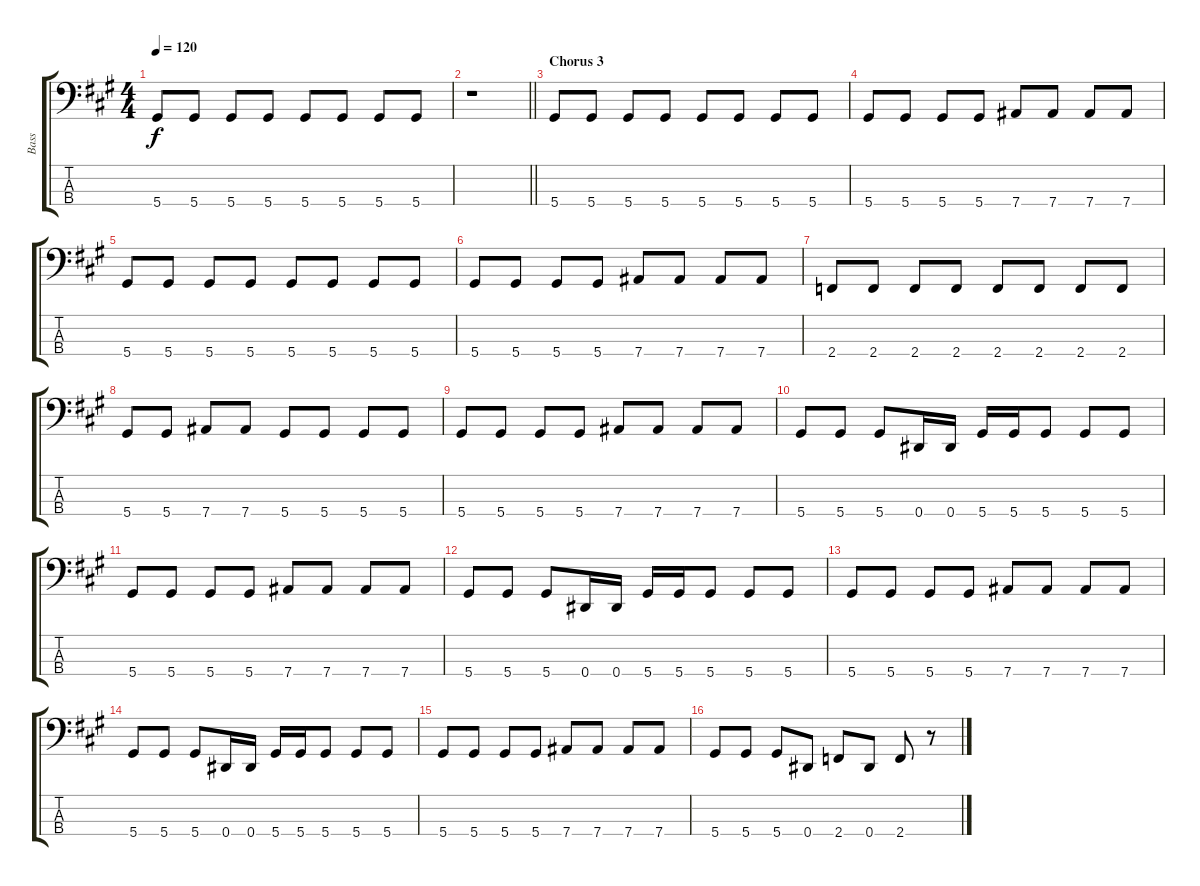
\track ("Bass" "Bass") {instrument electricbassfinger}
\staff {score tabs}
\tuning (Gb2 Db2 Ab1 Eb1) {hide}
\ts (4 4)
\tempo 120
\clef f4
\ks a
5.4.8{dy f} 5.4.8 5.4.8 5.4.8 5.4.8 5.4.8 5.4.8 5.4.8 |
\barLineRight lightlight
r.1 |
\section ("" "Chorus 3")
5.4.8 5.4.8 5.4.8 5.4.8 5.4.8 5.4.8 5.4.8 5.4.8 |
5.4.8 5.4.8 5.4.8 5.4.8 7.4.8 7.4.8 7.4.8 7.4.8 |
5.4.8 5.4.8 5.4.8 5.4.8 5.4.8 5.4.8 5.4.8 5.4.8 |
5.4.8 5.4.8 5.4.8 5.4.8 7.4.8 7.4.8 7.4.8 7.4.8 |
2.4.8 2.4.8 2.4.8 2.4.8 2.4.8 2.4.8 2.4.8 2.4.8 |
5.4.8 5.4.8 7.4.8 7.4.8 5.4.8 5.4.8 5.4.8 5.4.8 |
5.4.8 5.4.8 5.4.8 5.4.8 7.4.8 7.4.8 7.4.8 7.4.8 |
5.4.8 5.4.8 5.4.8 0.4.16 0.4.16 5.4.16 5.4.16 5.4.8 5.4.8 5.4.8 |
5.4.8 5.4.8 5.4.8 5.4.8 7.4.8 7.4.8 7.4.8 7.4.8 |
5.4.8 5.4.8 5.4.8 0.4.16 0.4.16 5.4.16 5.4.16 5.4.8 5.4.8 5.4.8 |
5.4.8 5.4.8 5.4.8 5.4.8 7.4.8 7.4.8 7.4.8 7.4.8 |
5.4.8 5.4.8 5.4.8 0.4.16 0.4.16 5.4.16 5.4.16 5.4.8 5.4.8 5.4.8 |
5.4.8 5.4.8 5.4.8 5.4.8 7.4.8 7.4.8 7.4.8 7.4.8 |
5.4.8 5.4.8 5.4.8 0.4.8 2.4.8 0.4.8 2.4.8 r.8
